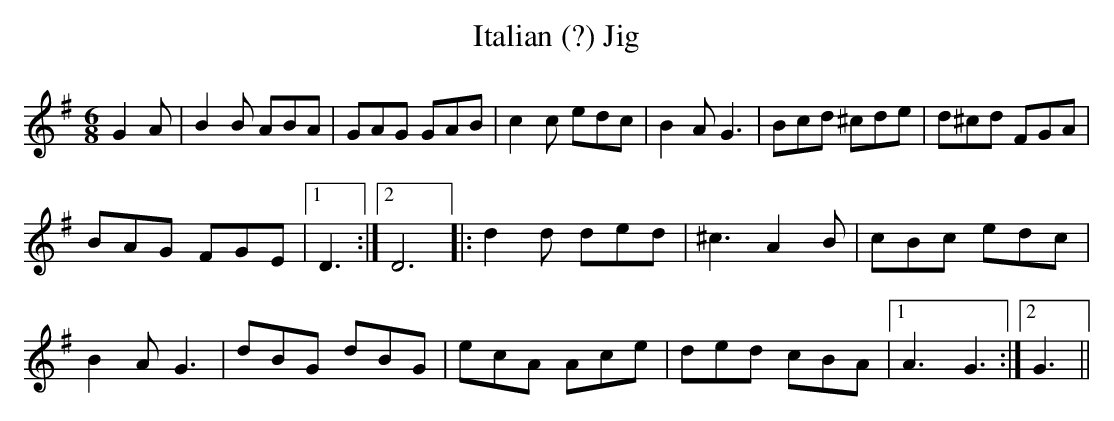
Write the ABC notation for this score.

X:1
T:Italian (?) Jig
L:1/8
M:6/8
K:G
G2A | B2B ABA | GAG GAB | c2c edc | B2A G3 | Bcd ^cde | d^cd FGA |
BAG FGE |1D3 :|2 D6 |: d2d ded | ^c3 A2B | cBc edc |
B2A G3 | dBG dBG | ecA Ace | ded cBA |1 A3 G3 :|2 G3 ||
